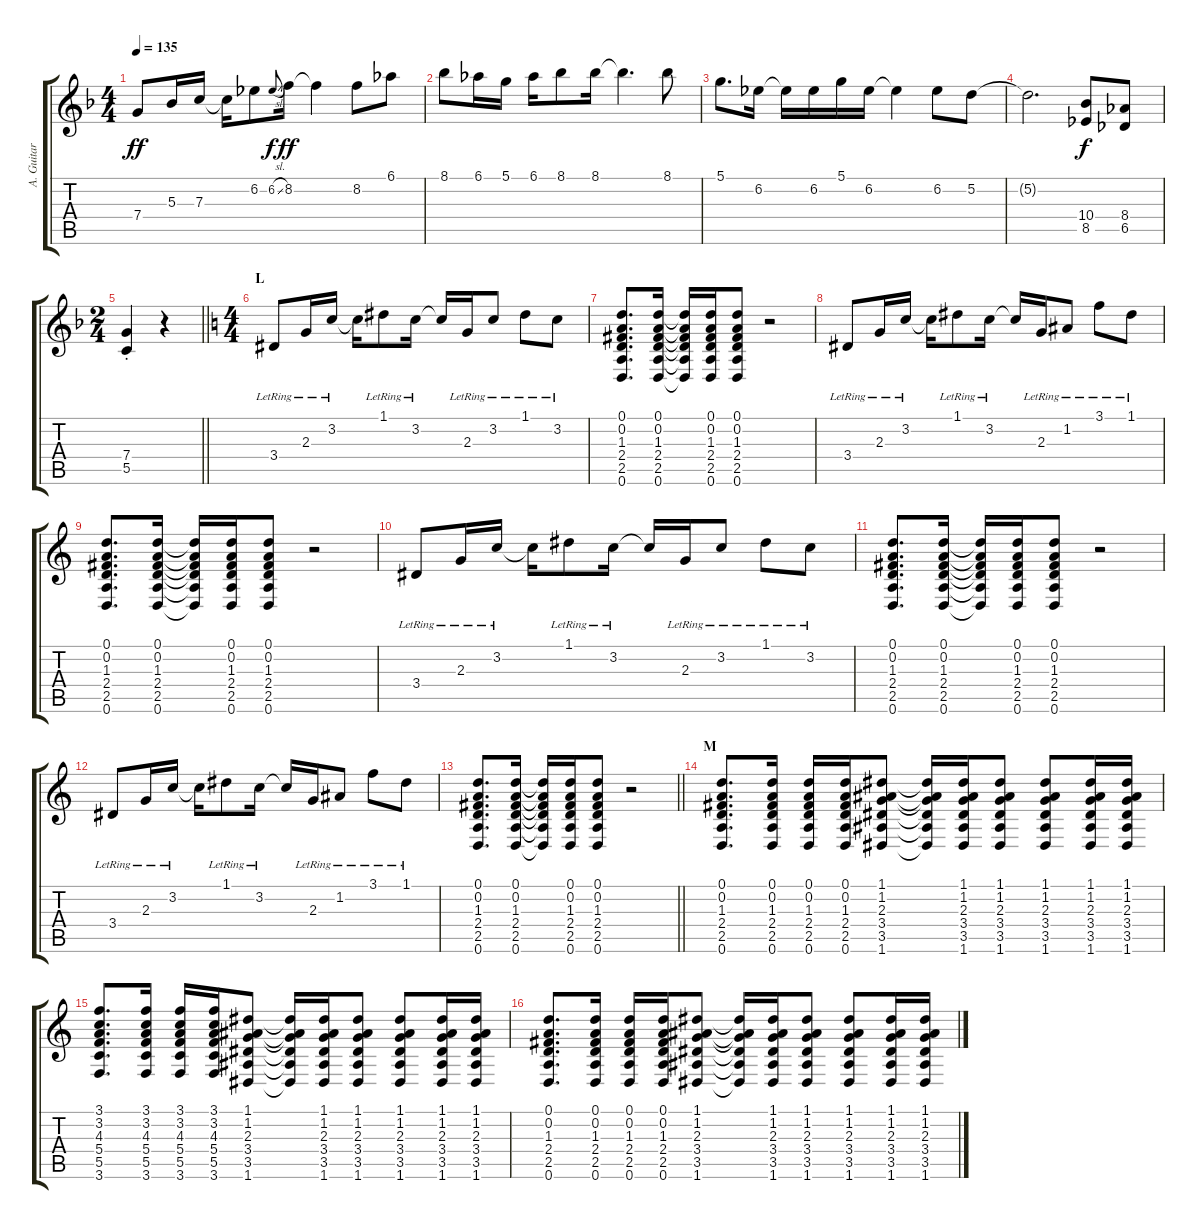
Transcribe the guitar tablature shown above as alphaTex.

\track ("A. Guitar III" "A. Guitar ") {instrument acousticguitarsteel}
\staff {score tabs}
\tuning (D4 A3 F3 C3 G2 D2) {hide}
\ts (4 4)
\tempo 135
\clef g2
\ks f
7.4.8{dy ff} 5.3.16 7.3.16 7.3{t}.16 6.2.8 6.2{sl}.8{gr onbeat dy f} 8.2.16{dy ff} 8.2{t}.4 8.2.8 6.1.8 |
8.1.8 6.1.16 5.1.16 6.1.16 8.1.8 8.1.16 8.1{t}.4{d} 8.1.8 |
5.1.8{d} 6.2.16 6.2{t}.16 6.2.16 5.1.16 6.2.16 6.2{t}.4 6.2.8 5.2.8 |
5.2{t}.2{d} (10.4 8.5).8{dy f} (8.4 6.5).8 |
\ts (2 4)
\barLineRight lightlight
(7.4{st} 5.5{st}).4 r.4 |
\ts (4 4)
\section ("" "L")
\ks c
3.4{lr}.8 2.3{lr}.16 3.2{lr}.16 3.2{t}.16 1.1{lr}.8 3.2{lr}.16 3.2{t}.16 2.3{lr}.16 3.2{lr}.8 1.1{lr}.8 3.2{lr}.8 |
(0.1 0.2 1.3 2.4 2.5 0.6).8{d} (0.1 0.2 1.3 2.4 2.5 0.6).16 (0.1{t} 0.2{t} 1.3{t} 2.4{t} 2.5{t} 0.6{t}).16 (0.1 0.2 1.3 2.4 2.5 0.6).16 (0.1 0.2 1.3 2.4 2.5 0.6).8 r.2 |
3.4{lr}.8 2.3{lr}.16 3.2{lr}.16 3.2{t}.16 1.1{lr}.8 3.2{lr}.16 3.2{t}.16 2.3{lr}.16 1.2{lr}.8 3.1{lr}.8 1.1{lr}.8 |
(0.1 0.2 1.3 2.4 2.5 0.6).8{d} (0.1 0.2 1.3 2.4 2.5 0.6).16 (0.1{t} 0.2{t} 1.3{t} 2.4{t} 2.5{t} 0.6{t}).16 (0.1 0.2 1.3 2.4 2.5 0.6).16 (0.1 0.2 1.3 2.4 2.5 0.6).8 r.2 |
3.4{lr}.8 2.3{lr}.16 3.2{lr}.16 3.2{t}.16 1.1{lr}.8 3.2{lr}.16 3.2{t}.16 2.3{lr}.16 3.2{lr}.8 1.1{lr}.8 3.2{lr}.8 |
(0.1 0.2 1.3 2.4 2.5 0.6).8{d} (0.1 0.2 1.3 2.4 2.5 0.6).16 (0.1{t} 0.2{t} 1.3{t} 2.4{t} 2.5{t} 0.6{t}).16 (0.1 0.2 1.3 2.4 2.5 0.6).16 (0.1 0.2 1.3 2.4 2.5 0.6).8 r.2 |
3.4{lr}.8 2.3{lr}.16 3.2{lr}.16 3.2{t}.16 1.1{lr}.8 3.2{lr}.16 3.2{t}.16 2.3{lr}.16 1.2{lr}.8 3.1{lr}.8 1.1{lr}.8 |
\barLineRight lightlight
(0.1 0.2 1.3 2.4 2.5 0.6).8{d} (0.1 0.2 1.3 2.4 2.5 0.6).16 (0.1{t} 0.2{t} 1.3{t} 2.4{t} 2.5{t} 0.6{t}).16 (0.1 0.2 1.3 2.4 2.5 0.6).16 (0.1 0.2 1.3 2.4 2.5 0.6).8 r.2 |
\section ("" "M")
(0.1 0.2 1.3 2.4 2.5 0.6).8{d} (0.1 0.2 1.3 2.4 2.5 0.6).16 (0.1 0.2 1.3 2.4 2.5 0.6).16 (0.1 0.2 1.3 2.4 2.5 0.6).16 (1.1 1.2 2.3 3.4 3.5 1.6).8 (1.1{t} 1.2{t} 2.3{t} 3.4{t} 3.5{t} 1.6{t}).16 (1.1 1.2 2.3 3.4 3.5 1.6).16 (1.1 1.2 2.3 3.4 3.5 1.6).8 (1.1 1.2 2.3 3.4 3.5 1.6).8 (1.1 1.2 2.3 3.4 3.5 1.6).16 (1.1 1.2 2.3 3.4 3.5 1.6).16 |
(3.1 3.2 4.3 5.4 5.5 3.6).8{d} (3.1 3.2 4.3 5.4 5.5 3.6).16 (3.1 3.2 4.3 5.4 5.5 3.6).16 (3.1 3.2 4.3 5.4 5.5 3.6).16 (1.1 1.2 2.3 3.4 3.5 1.6).8 (1.1{t} 1.2{t} 2.3{t} 3.4{t} 3.5{t} 1.6{t}).16 (1.1 1.2 2.3 3.4 3.5 1.6).16 (1.1 1.2 2.3 3.4 3.5 1.6).8 (1.1 1.2 2.3 3.4 3.5 1.6).8 (1.1 1.2 2.3 3.4 3.5 1.6).16 (1.1 1.2 2.3 3.4 3.5 1.6).16 |
(0.1 0.2 1.3 2.4 2.5 0.6).8{d} (0.1 0.2 1.3 2.4 2.5 0.6).16 (0.1 0.2 1.3 2.4 2.5 0.6).16 (0.1 0.2 1.3 2.4 2.5 0.6).16 (1.1 1.2 2.3 3.4 3.5 1.6).8 (1.1{t} 1.2{t} 2.3{t} 3.4{t} 3.5{t} 1.6{t}).16 (1.1 1.2 2.3 3.4 3.5 1.6).16 (1.1 1.2 2.3 3.4 3.5 1.6).8 (1.1 1.2 2.3 3.4 3.5 1.6).8 (1.1 1.2 2.3 3.4 3.5 1.6).16 (1.1 1.2 2.3 3.4 3.5 1.6).16
